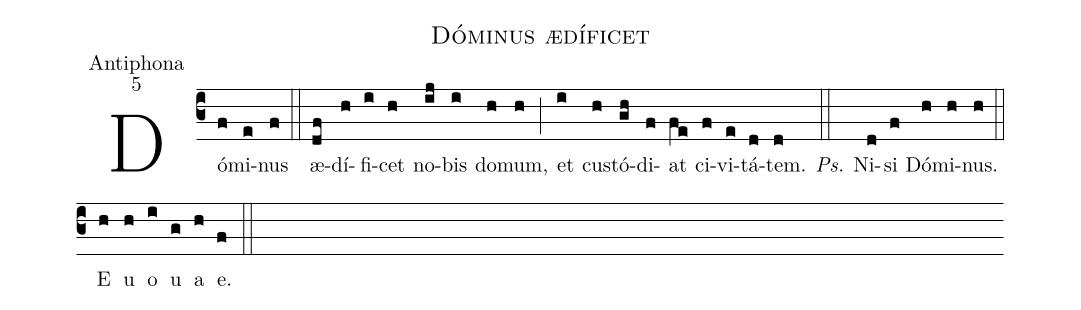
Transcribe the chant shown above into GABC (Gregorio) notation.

name:Dóminus ædíficet;
office-part:Antiphona;
mode:5;
%%
(c3) Dó(f)mi(e)nus(f) (::) æ(df)dí(h)fi(i)cet(h) no(ij)bis(i) do(h)mum,(h) (;) et(i) cu(h)stó(gh)di(f)at(fe) ci(f)vi(e)tá(d)tem.(d) (::)
<i>Ps.</i> N{i}(d)si(f) Dó(h)mi(h)nus.(h) (::)
<eu> E(h) u(h) o(i) u(g) a(h) e.(f) </eu>(::)
